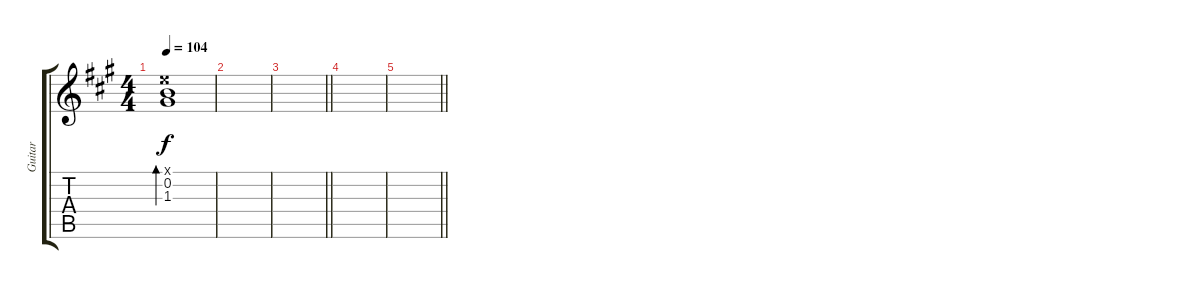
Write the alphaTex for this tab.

\track ("Guitar" "Guitar") {instrument electricguitarmuted}
\staff {score tabs}
\tuning (E4 B3 G3 D3 A2 E2) {hide}
\ts (4 4)
\tempo 104
\clef g2
\ks a
(0.1{x} 0.2 1.3).1{bd 60 dy f} |
|
\barLineRight lightlight
|
|
\barLineRight lightlight
